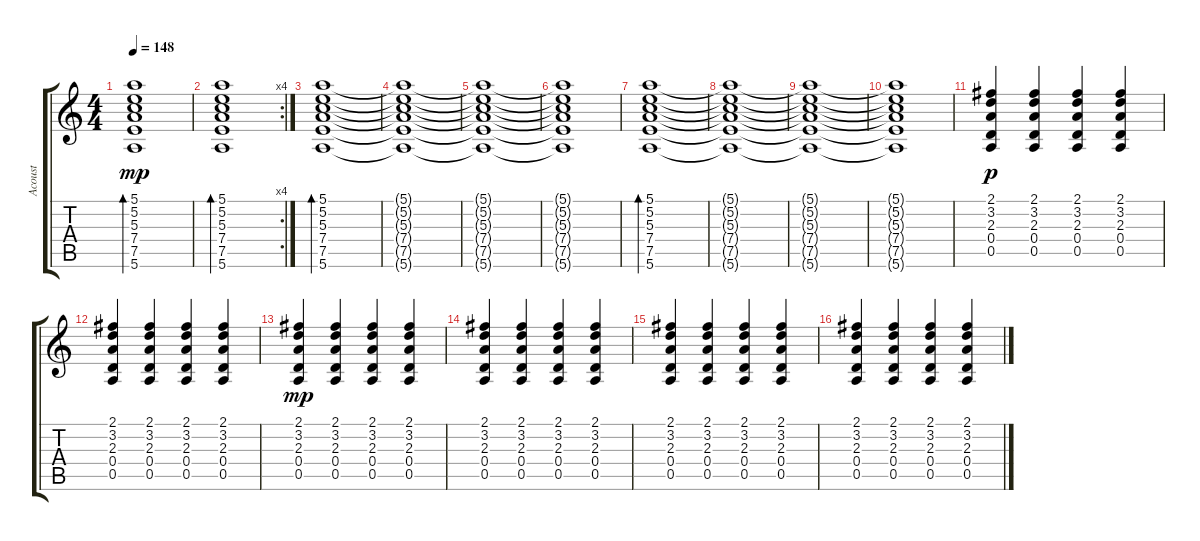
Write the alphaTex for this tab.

\track ("Acoust" "Acoust") {instrument acousticguitarsteel}
\staff {score tabs}
\tuning (E4 B3 G3 D3 A2 E2) {hide}
\ts (4 4)
\tempo 148
\clef g2
\ks c
(5.1 5.2 5.3 7.4 7.5 5.6).1{bd 60 dy mp} |
\rc 4
(5.1 5.2 5.3 7.4 7.5 5.6).1{bd 60} |
(5.1 5.2 5.3 7.4 7.5 5.6).1{bd 60} |
(5.1{t} 5.2{t} 5.3{t} 7.4{t} 7.5{t} 5.6{t}).1 |
(5.1{t} 5.2{t} 5.3{t} 7.4{t} 7.5{t} 5.6{t}).1 |
(5.1{t} 5.2{t} 5.3{t} 7.4{t} 7.5{t} 5.6{t}).1 |
(5.1 5.2 5.3 7.4 7.5 5.6).1{bd 60} |
(5.1{t} 5.2{t} 5.3{t} 7.4{t} 7.5{t} 5.6{t}).1 |
(5.1{t} 5.2{t} 5.3{t} 7.4{t} 7.5{t} 5.6{t}).1 |
(5.1{t} 5.2{t} 5.3{t} 7.4{t} 7.5{t} 5.6{t}).1 |
(2.1 3.2 2.3 0.4 0.5).4{dy p} (2.1 3.2 2.3 0.4 0.5).4 (2.1 3.2 2.3 0.4 0.5).4 (2.1 3.2 2.3 0.4 0.5).4 |
(2.1 3.2 2.3 0.4 0.5).4 (2.1 3.2 2.3 0.4 0.5).4 (2.1 3.2 2.3 0.4 0.5).4 (2.1 3.2 2.3 0.4 0.5).4 |
(2.1 3.2 2.3 0.4 0.5).4{dy mp} (2.1 3.2 2.3 0.4 0.5).4 (2.1 3.2 2.3 0.4 0.5).4 (2.1 3.2 2.3 0.4 0.5).4 |
(2.1 3.2 2.3 0.4 0.5).4 (2.1 3.2 2.3 0.4 0.5).4 (2.1 3.2 2.3 0.4 0.5).4 (2.1 3.2 2.3 0.4 0.5).4 |
(2.1 3.2 2.3 0.4 0.5).4 (2.1 3.2 2.3 0.4 0.5).4 (2.1 3.2 2.3 0.4 0.5).4 (2.1 3.2 2.3 0.4 0.5).4 |
(2.1 3.2 2.3 0.4 0.5).4 (2.1 3.2 2.3 0.4 0.5).4 (2.1 3.2 2.3 0.4 0.5).4 (2.1 3.2 2.3 0.4 0.5).4
